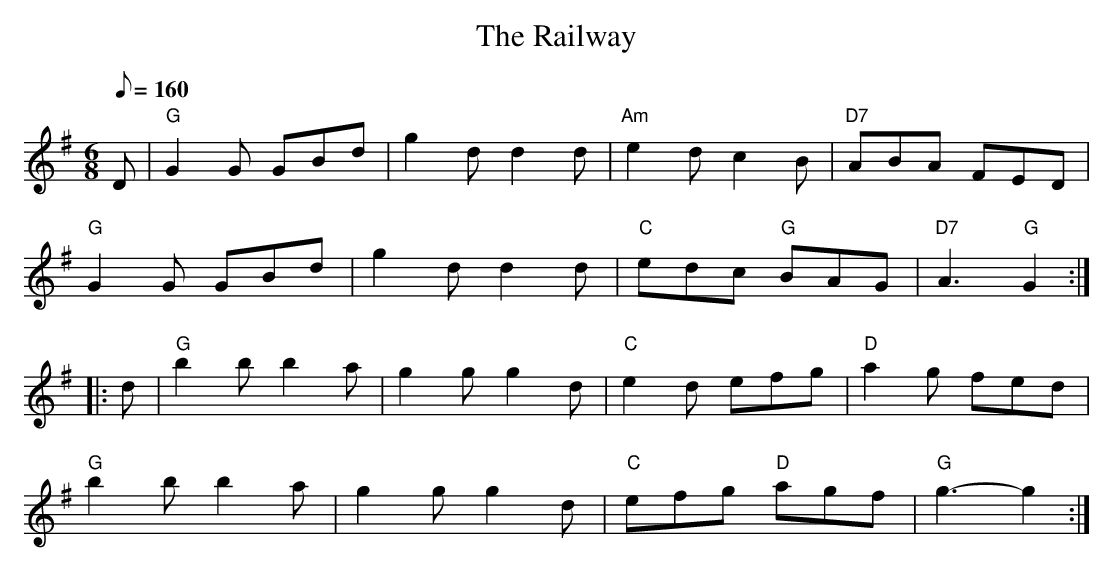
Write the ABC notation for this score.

X:1
T: Railway, The
M: 6/8
L: 1/8
Q: 160
K: Gmaj
D | "G" G2 G GBd | g2 d d2 d | "Am" e2 d c2 B | "D7" ABA FED |
    "G" G2 G GBd | g2 d d2 d | "C" edc "G" BAG | "D7" A3 "G" G2 :|
|: d | "G" b2 b b2 a | g2 g g2 d | "C" e2 d efg | "D" a2 g fed |
       "G" b2 b b2 a | g2 g g2 d | "C" efg "D" agf | "G" g3-g2 :|
